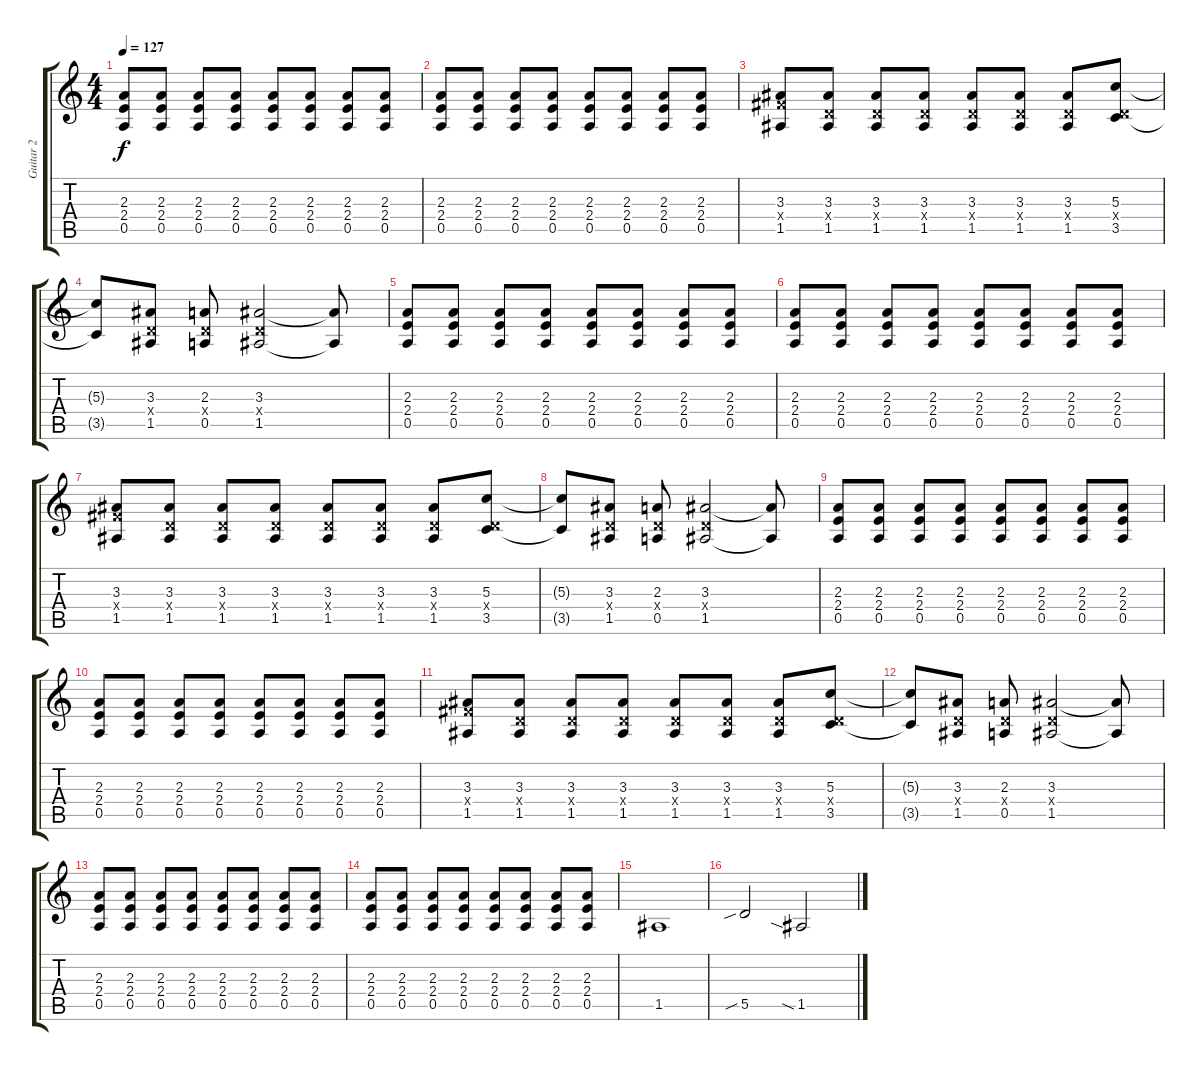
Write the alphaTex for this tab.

\track ("Guitar 2" "Guitar 2") {instrument overdrivenguitar}
\staff {score tabs}
\tuning (E4 B3 G3 D3 A2 D2) {hide}
\ts (4 4)
\tempo 127
\clef g2
\ks c
(2.3 2.4 0.5).8{dy f} (2.3 2.4 0.5).8 (2.3 2.4 0.5).8 (2.3 2.4 0.5).8 (2.3 2.4 0.5).8 (2.3 2.4 0.5).8 (2.3 2.4 0.5).8 (2.3 2.4 0.5).8 |
(2.3 2.4 0.5).8 (2.3 2.4 0.5).8 (2.3 2.4 0.5).8 (2.3 2.4 0.5).8 (2.3 2.4 0.5).8 (2.3 2.4 0.5).8 (2.3 2.4 0.5).8 (2.3 2.4 0.5).8 |
(3.3 4.4{x} 1.5).8 (3.3 0.4{x} 1.5).8 (3.3 0.4{x} 1.5).8 (3.3 0.4{x} 1.5).8 (3.3 0.4{x} 1.5).8 (3.3 0.4{x} 1.5).8 (3.3 0.4{x} 1.5).8 (5.3 0.4{x} 3.5).8 |
(5.3{t} 3.5{t}).8 (3.3 0.4{x} 1.5).8 (2.3 0.4{x} 0.5).8 (3.3 0.4{x} 1.5).2 (3.3{t} 1.5{t}).8 |
(2.3 2.4 0.5).8 (2.3 2.4 0.5).8 (2.3 2.4 0.5).8 (2.3 2.4 0.5).8 (2.3 2.4 0.5).8 (2.3 2.4 0.5).8 (2.3 2.4 0.5).8 (2.3 2.4 0.5).8 |
(2.3 2.4 0.5).8 (2.3 2.4 0.5).8 (2.3 2.4 0.5).8 (2.3 2.4 0.5).8 (2.3 2.4 0.5).8 (2.3 2.4 0.5).8 (2.3 2.4 0.5).8 (2.3 2.4 0.5).8 |
(3.3 4.4{x} 1.5).8 (3.3 0.4{x} 1.5).8 (3.3 0.4{x} 1.5).8 (3.3 0.4{x} 1.5).8 (3.3 0.4{x} 1.5).8 (3.3 0.4{x} 1.5).8 (3.3 0.4{x} 1.5).8 (5.3 0.4{x} 3.5).8 |
(5.3{t} 3.5{t}).8 (3.3 0.4{x} 1.5).8 (2.3 0.4{x} 0.5).8 (3.3 0.4{x} 1.5).2 (3.3{t} 1.5{t}).8 |
(2.3 2.4 0.5).8 (2.3 2.4 0.5).8 (2.3 2.4 0.5).8 (2.3 2.4 0.5).8 (2.3 2.4 0.5).8 (2.3 2.4 0.5).8 (2.3 2.4 0.5).8 (2.3 2.4 0.5).8 |
(2.3 2.4 0.5).8 (2.3 2.4 0.5).8 (2.3 2.4 0.5).8 (2.3 2.4 0.5).8 (2.3 2.4 0.5).8 (2.3 2.4 0.5).8 (2.3 2.4 0.5).8 (2.3 2.4 0.5).8 |
(3.3 4.4{x} 1.5).8 (3.3 0.4{x} 1.5).8 (3.3 0.4{x} 1.5).8 (3.3 0.4{x} 1.5).8 (3.3 0.4{x} 1.5).8 (3.3 0.4{x} 1.5).8 (3.3 0.4{x} 1.5).8 (5.3 0.4{x} 3.5).8 |
(5.3{t} 3.5{t}).8 (3.3 0.4{x} 1.5).8 (2.3 0.4{x} 0.5).8 (3.3 0.4{x} 1.5).2 (3.3{t} 1.5{t}).8 |
(2.3 2.4 0.5).8 (2.3 2.4 0.5).8 (2.3 2.4 0.5).8 (2.3 2.4 0.5).8 (2.3 2.4 0.5).8 (2.3 2.4 0.5).8 (2.3 2.4 0.5).8 (2.3 2.4 0.5).8 |
(2.3 2.4 0.5).8 (2.3 2.4 0.5).8 (2.3 2.4 0.5).8 (2.3 2.4 0.5).8 (2.3 2.4 0.5).8 (2.3 2.4 0.5).8 (2.3 2.4 0.5).8 (2.3 2.4 0.5).8 |
1.5.1 |
5.5{sib}.2 1.5{sia}.2
